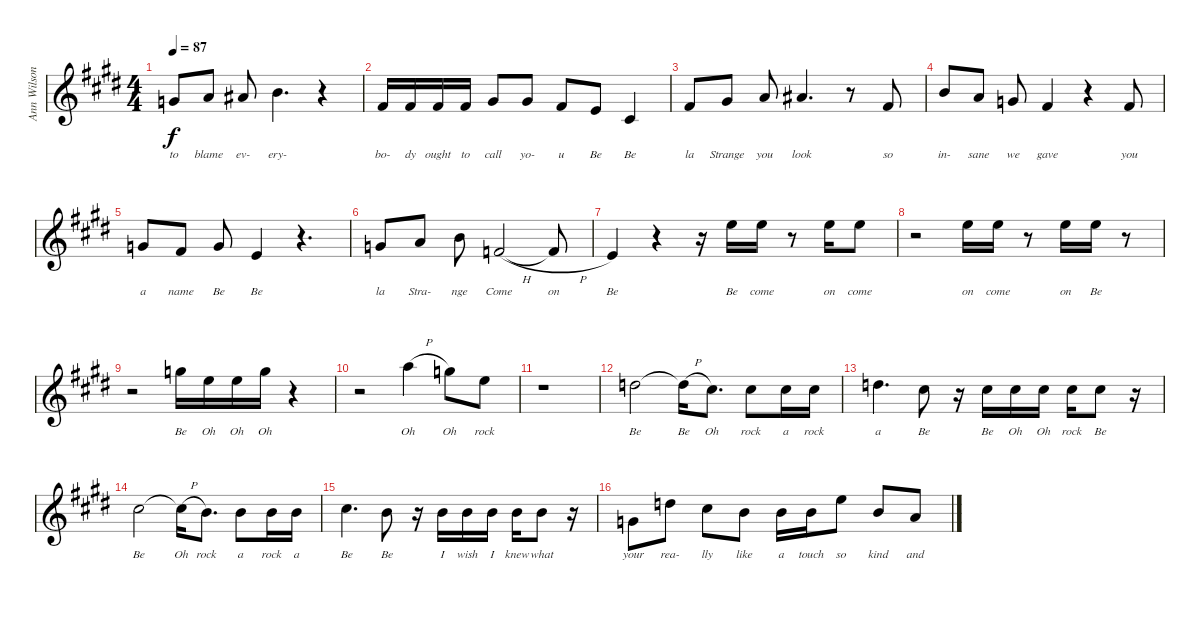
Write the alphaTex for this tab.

\track ("Ann Wilson Vocals" "Ann Wilson") {instrument piccolo}
\staff {score}
\tuning (E4 B3 G3 D3 A2 E2) {hide}
\ts (4 4)
\tempo 87
\clef g2
\ks e
12.3.8{lyrics (0 "to") lyrics (1 "") lyrics (2 "") lyrics (3 "") lyrics (4 "") dy f} 14.3.8{lyrics (0 "blame") lyrics (1 "") lyrics (2 "") lyrics (3 "") lyrics (4 "")} 15.3.8{lyrics (0 "ev-") lyrics (1 "") lyrics (2 "") lyrics (3 "") lyrics (4 "")} 12.2.4{d lyrics (0 "ery-") lyrics (1 "") lyrics (2 "") lyrics (3 "") lyrics (4 "")} r.4 |
11.3.16{lyrics (0 "bo-") lyrics (1 "") lyrics (2 "") lyrics (3 "") lyrics (4 "")} 11.3.16{lyrics (0 "dy") lyrics (1 "") lyrics (2 "") lyrics (3 "") lyrics (4 "")} 11.3.16{lyrics (0 "ought") lyrics (1 "") lyrics (2 "") lyrics (3 "") lyrics (4 "")} 11.3.16{lyrics (0 "to") lyrics (1 "") lyrics (2 "") lyrics (3 "") lyrics (4 "")} 13.3.8{lyrics (0 "call") lyrics (1 "") lyrics (2 "") lyrics (3 "") lyrics (4 "")} 13.3.8{lyrics (0 "yo-") lyrics (1 "") lyrics (2 "") lyrics (3 "") lyrics (4 "")} 11.3.8{lyrics (0 "u") lyrics (1 "") lyrics (2 "") lyrics (3 "") lyrics (4 "")} 14.4.8{lyrics (0 "Be") lyrics (1 "") lyrics (2 "") lyrics (3 "") lyrics (4 "")} 11.4.4{lyrics (0 "Be") lyrics (1 "") lyrics (2 "") lyrics (3 "") lyrics (4 "")} |
11.3.8{lyrics (0 "la") lyrics (1 "") lyrics (2 "") lyrics (3 "") lyrics (4 "")} 13.3.8{lyrics (0 "Strange") lyrics (1 "") lyrics (2 "") lyrics (3 "") lyrics (4 "")} 14.3.8{lyrics (0 "you") lyrics (1 "") lyrics (2 "") lyrics (3 "") lyrics (4 "")} 11.2.4{d lyrics (0 "look") lyrics (1 "") lyrics (2 "") lyrics (3 "") lyrics (4 "")} r.8 11.3.8{lyrics (0 "so") lyrics (1 "") lyrics (2 "") lyrics (3 "") lyrics (4 "")} |
12.2.8{lyrics (0 "in-") lyrics (1 "") lyrics (2 "") lyrics (3 "") lyrics (4 "")} 14.3.8{lyrics (0 "sane") lyrics (1 "") lyrics (2 "") lyrics (3 "") lyrics (4 "")} 12.3.8{lyrics (0 "we") lyrics (1 "") lyrics (2 "") lyrics (3 "") lyrics (4 "")} 11.3.4{lyrics (0 "gave") lyrics (1 "") lyrics (2 "") lyrics (3 "") lyrics (4 "")} r.4 11.3.8{lyrics (0 "you") lyrics (1 "") lyrics (2 "") lyrics (3 "") lyrics (4 "")} |
12.3.8{lyrics (0 "a") lyrics (1 "") lyrics (2 "") lyrics (3 "") lyrics (4 "")} 11.3.8{lyrics (0 "name") lyrics (1 "") lyrics (2 "") lyrics (3 "") lyrics (4 "")} 12.3.8{lyrics (0 "Be") lyrics (1 "") lyrics (2 "") lyrics (3 "") lyrics (4 "")} 14.4.4{lyrics (0 "Be") lyrics (1 "") lyrics (2 "") lyrics (3 "") lyrics (4 "")} r.4{d} |
12.3.8{lyrics (0 "la") lyrics (1 "") lyrics (2 "") lyrics (3 "") lyrics (4 "")} 14.3.8{lyrics (0 "Stra-") lyrics (1 "") lyrics (2 "") lyrics (3 "") lyrics (4 "")} 12.2.8{lyrics (0 "nge") lyrics (1 "") lyrics (2 "") lyrics (3 "") lyrics (4 "")} 15.4{h}.2{lyrics (0 "Come") lyrics (1 "") lyrics (2 "") lyrics (3 "") lyrics (4 "")} 15.4{h t}.8{lyrics (0 "on") lyrics (1 "") lyrics (2 "") lyrics (3 "") lyrics (4 "")} |
14.4.4{lyrics (0 "Be") lyrics (1 "") lyrics (2 "") lyrics (3 "") lyrics (4 "")} r.4 r.16 12.1.16{lyrics (0 "Be") lyrics (1 "") lyrics (2 "") lyrics (3 "") lyrics (4 "")} 12.1.16{lyrics (0 "come") lyrics (1 "") lyrics (2 "") lyrics (3 "") lyrics (4 "")} r.8 12.1.16{lyrics (0 "on") lyrics (1 "") lyrics (2 "") lyrics (3 "") lyrics (4 "")} 12.1.8{lyrics (0 "come") lyrics (1 "") lyrics (2 "") lyrics (3 "") lyrics (4 "")} |
r.2 12.1.16{lyrics (0 "on") lyrics (1 "") lyrics (2 "") lyrics (3 "") lyrics (4 "")} 12.1.16{lyrics (0 "come") lyrics (1 "") lyrics (2 "") lyrics (3 "") lyrics (4 "")} r.8 12.1.16{lyrics (0 "on") lyrics (1 "") lyrics (2 "") lyrics (3 "") lyrics (4 "")} 12.1.16{lyrics (0 "Be") lyrics (1 "") lyrics (2 "") lyrics (3 "") lyrics (4 "")} r.8 |
r.2 15.1.16{lyrics (0 "Be") lyrics (1 "") lyrics (2 "") lyrics (3 "") lyrics (4 "")} 12.1.16{lyrics (0 "Oh") lyrics (1 "") lyrics (2 "") lyrics (3 "") lyrics (4 "")} 12.1.16{lyrics (0 "Oh") lyrics (1 "") lyrics (2 "") lyrics (3 "") lyrics (4 "")} 15.1.16{lyrics (0 "Oh") lyrics (1 "") lyrics (2 "") lyrics (3 "") lyrics (4 "")} r.4 |
r.2 17.1{h}.4{lyrics (0 "Oh") lyrics (1 "") lyrics (2 "") lyrics (3 "") lyrics (4 "")} 15.1.8{lyrics (0 "Oh") lyrics (1 "") lyrics (2 "") lyrics (3 "") lyrics (4 "")} 17.2.8{lyrics (0 "rock") lyrics (1 "") lyrics (2 "") lyrics (3 "") lyrics (4 "")} |
r.1 |
15.2.2{lyrics (0 "Be") lyrics (1 "") lyrics (2 "") lyrics (3 "") lyrics (4 "")} 15.2{h t}.16{lyrics (0 "Be") lyrics (1 "") lyrics (2 "") lyrics (3 "") lyrics (4 "")} 14.2.8{d lyrics (0 "Oh") lyrics (1 "") lyrics (2 "") lyrics (3 "") lyrics (4 "")} 14.2.8{lyrics (0 "rock") lyrics (1 "") lyrics (2 "") lyrics (3 "") lyrics (4 "")} 14.2.16{lyrics (0 "a") lyrics (1 "") lyrics (2 "") lyrics (3 "") lyrics (4 "")} 14.2.16{lyrics (0 "rock") lyrics (1 "") lyrics (2 "") lyrics (3 "") lyrics (4 "")} |
15.2.4{d lyrics (0 "a") lyrics (1 "") lyrics (2 "") lyrics (3 "") lyrics (4 "")} 14.2.8{lyrics (0 "Be") lyrics (1 "") lyrics (2 "") lyrics (3 "") lyrics (4 "")} r.16 14.2.16{lyrics (0 "Be") lyrics (1 "") lyrics (2 "") lyrics (3 "") lyrics (4 "")} 14.2.16{lyrics (0 "Oh") lyrics (1 "") lyrics (2 "") lyrics (3 "") lyrics (4 "")} 14.2.16{lyrics (0 "Oh") lyrics (1 "") lyrics (2 "") lyrics (3 "") lyrics (4 "")} 14.2.16{lyrics (0 "rock") lyrics (1 "") lyrics (2 "") lyrics (3 "") lyrics (4 "")} 14.2.8{lyrics (0 "Be") lyrics (1 "") lyrics (2 "") lyrics (3 "") lyrics (4 "")} r.16 |
14.2.2{lyrics (0 "Be") lyrics (1 "") lyrics (2 "") lyrics (3 "") lyrics (4 "")} 14.2{h t}.16{lyrics (0 "Oh") lyrics (1 "") lyrics (2 "") lyrics (3 "") lyrics (4 "")} 12.2.8{d lyrics (0 "rock") lyrics (1 "") lyrics (2 "") lyrics (3 "") lyrics (4 "")} 12.2.8{lyrics (0 "a") lyrics (1 "") lyrics (2 "") lyrics (3 "") lyrics (4 "")} 12.2.16{lyrics (0 "rock") lyrics (1 "") lyrics (2 "") lyrics (3 "") lyrics (4 "")} 12.2.16{lyrics (0 "a") lyrics (1 "") lyrics (2 "") lyrics (3 "") lyrics (4 "")} |
14.2.4{d lyrics (0 "Be") lyrics (1 "") lyrics (2 "") lyrics (3 "") lyrics (4 "")} 12.2.8{lyrics (0 "Be") lyrics (1 "") lyrics (2 "") lyrics (3 "") lyrics (4 "")} r.16 12.2.16{lyrics (0 "I") lyrics (1 "") lyrics (2 "") lyrics (3 "") lyrics (4 "")} 12.2.16{lyrics (0 "wish") lyrics (1 "") lyrics (2 "") lyrics (3 "") lyrics (4 "")} 12.2.16{lyrics (0 "I") lyrics (1 "") lyrics (2 "") lyrics (3 "") lyrics (4 "")} 12.2.16{lyrics (0 "knew") lyrics (1 "") lyrics (2 "") lyrics (3 "") lyrics (4 "")} 12.2.8{lyrics (0 "what") lyrics (1 "") lyrics (2 "") lyrics (3 "") lyrics (4 "")} r.16 |
12.3.8{lyrics (0 "your") lyrics (1 "") lyrics (2 "") lyrics (3 "") lyrics (4 "")} 15.2.8{lyrics (0 "rea-") lyrics (1 "") lyrics (2 "") lyrics (3 "") lyrics (4 "")} 14.2.8{lyrics (0 "lly") lyrics (1 "") lyrics (2 "") lyrics (3 "") lyrics (4 "")} 12.2.8{lyrics (0 "like") lyrics (1 "") lyrics (2 "") lyrics (3 "") lyrics (4 "")} 12.2.16{lyrics (0 "a") lyrics (1 "") lyrics (2 "") lyrics (3 "") lyrics (4 "")} 12.2.16{lyrics (0 "touch") lyrics (1 "") lyrics (2 "") lyrics (3 "") lyrics (4 "")} 12.1.8{lyrics (0 "so") lyrics (1 "") lyrics (2 "") lyrics (3 "") lyrics (4 "")} 12.2.8{lyrics (0 "kind") lyrics (1 "") lyrics (2 "") lyrics (3 "") lyrics (4 "")} 14.3.8{lyrics (0 "and") lyrics (1 "") lyrics (2 "") lyrics (3 "") lyrics (4 "")}
